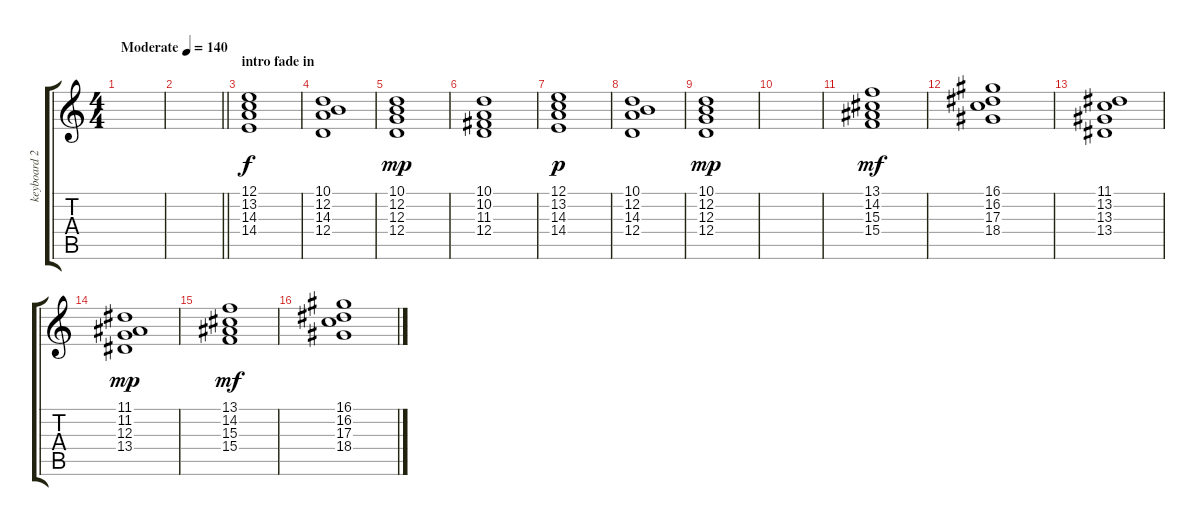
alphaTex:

\track ("keyboard 2" "keyboard 2") {instrument pad4choir}
\staff {score tabs}
\tuning (E4 B3 G3 D3 A2 D2) {hide}
\ts (4 4)
\tempo (140 "Moderate")
\clef g2
\ks c
|
\barLineRight lightlight
|
\section ("" "intro fade in")
(12.1 13.2 14.3 14.4).1 |
(10.1 12.2 14.3 12.4).1{volume 13} |
(10.1 12.2 12.3 12.4).1{dy mp} |
(10.1 10.2 11.3 12.4).1 |
(12.1 13.2 14.3 14.4).1{dy p} |
(10.1 12.2 14.3 12.4).1 |
(10.1 12.2 12.3 12.4).1{dy mp} |
|
(13.1 14.2 15.3 15.4).1{dy mf} |
(16.1 16.2 17.3 18.4).1 |
(11.1 13.2 13.3 13.4).1 |
(11.1 11.2 12.3 13.4).1{dy mp} |
(13.1 14.2 15.3 15.4).1{dy mf} |
(16.1 16.2 17.3 18.4).1
